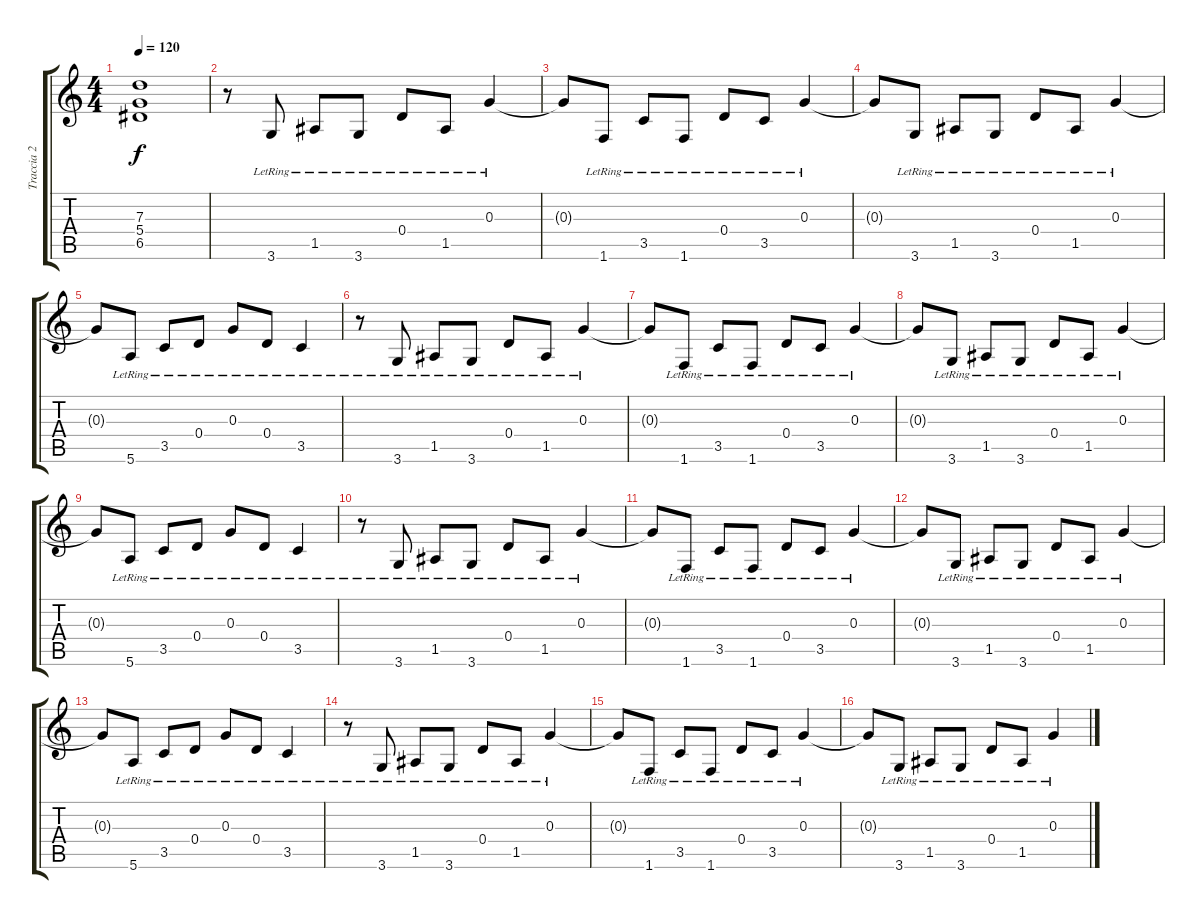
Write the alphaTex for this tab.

\track ("Traccia 2" "Traccia 2") {instrument acousticguitarnylon}
\staff {score tabs}
\tuning (E4 B3 G3 D3 A2 E2) {hide}
\ts (4 4)
\tempo 120
\clef g2
\ks c
(7.3{t} 5.4{t} 6.5{t}).1{dy f} |
r.8 3.6{lr}.8 1.5{lr}.8 3.6{lr}.8 0.4{lr}.8 1.5{lr}.8 0.3{lr}.4 |
0.3{t}.8 1.6{lr}.8 3.5{lr}.8 1.6{lr}.8 0.4{lr}.8 3.5{lr}.8 0.3{lr}.4 |
0.3{t}.8 3.6{lr}.8 1.5{lr}.8 3.6{lr}.8 0.4{lr}.8 1.5{lr}.8 0.3{lr}.4 |
0.3{t}.8 5.6{lr}.8 3.5{lr}.8 0.4{lr}.8 0.3{lr}.8 0.4{lr}.8 3.5{lr}.4 |
r.8 3.6{lr}.8 1.5{lr}.8 3.6{lr}.8 0.4{lr}.8 1.5{lr}.8 0.3{lr}.4 |
0.3{t}.8 1.6{lr}.8 3.5{lr}.8 1.6{lr}.8 0.4{lr}.8 3.5{lr}.8 0.3{lr}.4 |
0.3{t}.8 3.6{lr}.8 1.5{lr}.8 3.6{lr}.8 0.4{lr}.8 1.5{lr}.8 0.3{lr}.4 |
0.3{t}.8 5.6{lr}.8 3.5{lr}.8 0.4{lr}.8 0.3{lr}.8 0.4{lr}.8 3.5{lr}.4 |
r.8{volume 12} 3.6{lr}.8 1.5{lr}.8 3.6{lr}.8 0.4{lr}.8 1.5{lr}.8 0.3{lr}.4 |
0.3{t}.8 1.6{lr}.8 3.5{lr}.8 1.6{lr}.8 0.4{lr}.8 3.5{lr}.8 0.3{lr}.4 |
0.3{t}.8{volume 8} 3.6{lr}.8 1.5{lr}.8 3.6{lr}.8 0.4{lr}.8 1.5{lr}.8 0.3{lr}.4 |
0.3{t}.8 5.6{lr}.8 3.5{lr}.8 0.4{lr}.8 0.3{lr}.8 0.4{lr}.8 3.5{lr}.4 |
r.8{volume 6} 3.6{lr}.8 1.5{lr}.8 3.6{lr}.8 0.4{lr}.8 1.5{lr}.8 0.3{lr}.4 |
0.3{t}.8 1.6{lr}.8 3.5{lr}.8 1.6{lr}.8 0.4{lr}.8 3.5{lr}.8 0.3{lr}.4 |
0.3{t}.8{volume 3} 3.6{lr}.8 1.5{lr}.8 3.6{lr}.8 0.4{lr}.8 1.5{lr}.8 0.3{lr}.4
